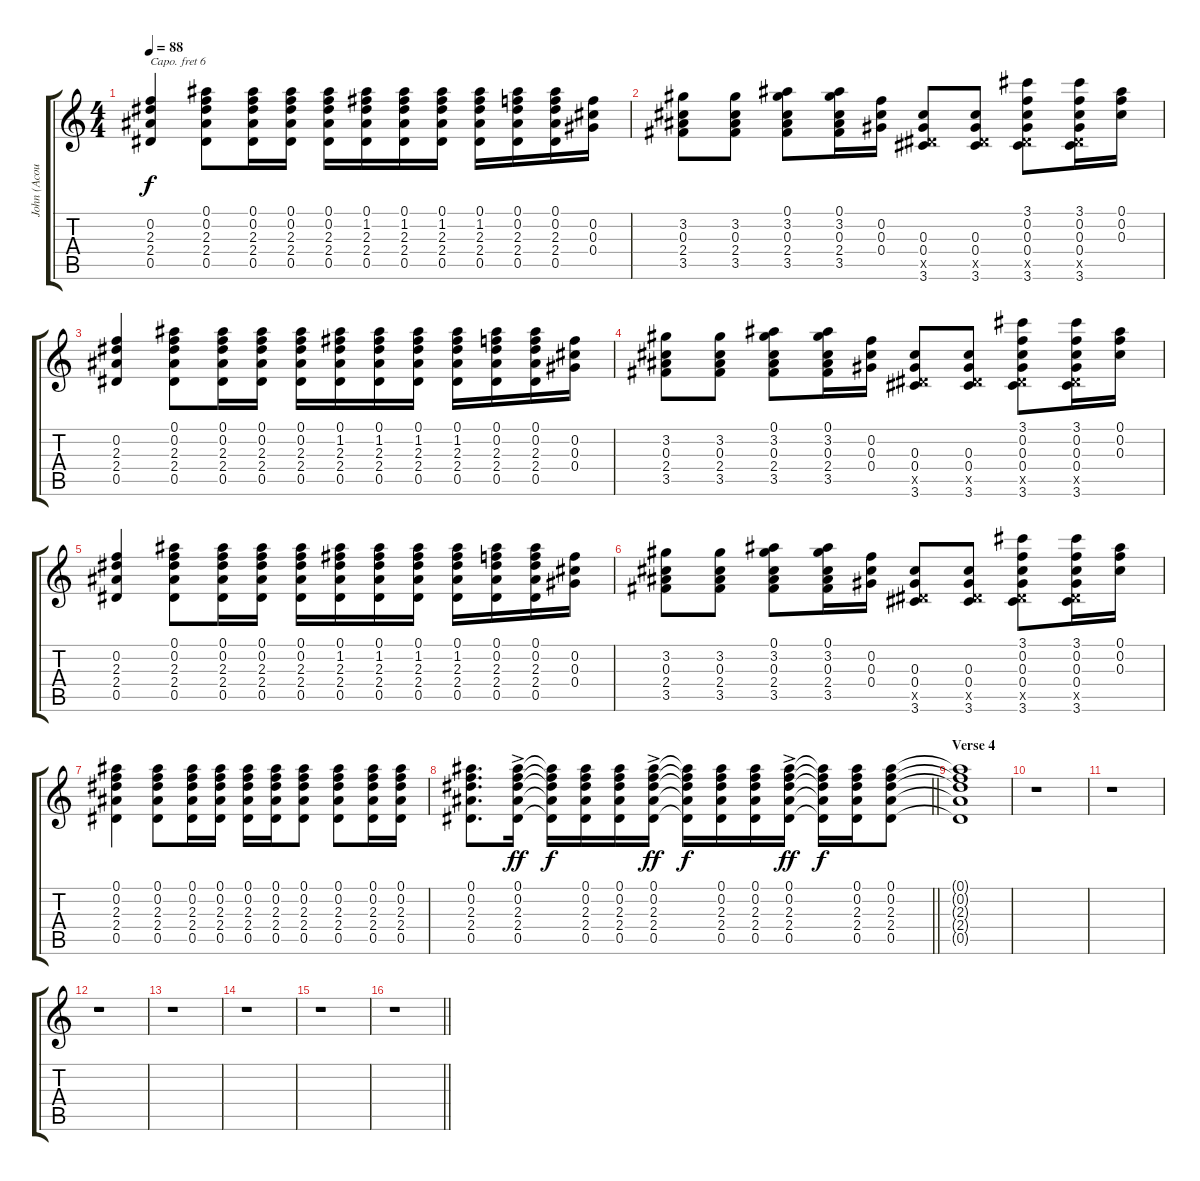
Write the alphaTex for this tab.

\track ("John (Acoustic 2)" "John (Acou") {instrument acousticguitarsteel}
\staff {score tabs}
\capo 6
\tuning (E4 B3 G3 D3 A2 E2) {hide}
\ts (4 4)
\tempo 88
\clef g2
\ks c
(0.2 2.3 2.4 0.5).4{dy f} (0.1 0.2 2.3 2.4 0.5).8 (0.1 0.2 2.3 2.4 0.5).16 (0.1 0.2 2.3 2.4 0.5).16 (0.1 0.2 2.3 2.4 0.5).16 (0.1 1.2 2.3 2.4 0.5).16 (0.1 1.2 2.3 2.4 0.5).16 (0.1 1.2 2.3 2.4 0.5).16 (0.1 1.2 2.3 2.4 0.5).16 (0.1 0.2 2.3 2.4 0.5).16 (0.1 0.2 2.3 2.4 0.5).16 (0.2 0.3 0.4).16 |
(3.2 0.3 2.4 3.5).8 (3.2 0.3 2.4 3.5).8 (0.1 3.2 0.3 2.4 3.5).8 (0.1 3.2 0.3 2.4 3.5).16 (0.2 0.3 0.4).16 (0.3 0.4 0.5{x} 3.6).8 (0.3 0.4 0.5{x} 3.6).8 (3.1 0.2 0.3 0.4 0.5{x} 3.6).8 (3.1 0.2 0.3 0.4 0.5{x} 3.6).16 (0.1 0.2 0.3).16 |
(0.2 2.3 2.4 0.5).4 (0.1 0.2 2.3 2.4 0.5).8 (0.1 0.2 2.3 2.4 0.5).16 (0.1 0.2 2.3 2.4 0.5).16 (0.1 0.2 2.3 2.4 0.5).16 (0.1 1.2 2.3 2.4 0.5).16 (0.1 1.2 2.3 2.4 0.5).16 (0.1 1.2 2.3 2.4 0.5).16 (0.1 1.2 2.3 2.4 0.5).16 (0.1 0.2 2.3 2.4 0.5).16 (0.1 0.2 2.3 2.4 0.5).16 (0.2 0.3 0.4).16 |
(3.2 0.3 2.4 3.5).8 (3.2 0.3 2.4 3.5).8 (0.1 3.2 0.3 2.4 3.5).8 (0.1 3.2 0.3 2.4 3.5).16 (0.2 0.3 0.4).16 (0.3 0.4 0.5{x} 3.6).8 (0.3 0.4 0.5{x} 3.6).8 (3.1 0.2 0.3 0.4 0.5{x} 3.6).8 (3.1 0.2 0.3 0.4 0.5{x} 3.6).16 (0.1 0.2 0.3).16 |
(0.2 2.3 2.4 0.5).4 (0.1 0.2 2.3 2.4 0.5).8 (0.1 0.2 2.3 2.4 0.5).16 (0.1 0.2 2.3 2.4 0.5).16 (0.1 0.2 2.3 2.4 0.5).16 (0.1 1.2 2.3 2.4 0.5).16 (0.1 1.2 2.3 2.4 0.5).16 (0.1 1.2 2.3 2.4 0.5).16 (0.1 1.2 2.3 2.4 0.5).16 (0.1 0.2 2.3 2.4 0.5).16 (0.1 0.2 2.3 2.4 0.5).16 (0.2 0.3 0.4).16 |
(3.2 0.3 2.4 3.5).8 (3.2 0.3 2.4 3.5).8 (0.1 3.2 0.3 2.4 3.5).8 (0.1 3.2 0.3 2.4 3.5).16 (0.2 0.3 0.4).16 (0.3 0.4 0.5{x} 3.6).8 (0.3 0.4 0.5{x} 3.6).8 (3.1 0.2 0.3 0.4 0.5{x} 3.6).8 (3.1 0.2 0.3 0.4 0.5{x} 3.6).16 (0.1 0.2 0.3).16 |
(0.1 0.2 2.3 2.4 0.5).4 (0.1 0.2 2.3 2.4 0.5).8 (0.1 0.2 2.3 2.4 0.5).16 (0.1 0.2 2.3 2.4 0.5).16 (0.1 0.2 2.3 2.4 0.5).16 (0.1 0.2 2.3 2.4 0.5).16 (0.1 0.2 2.3 2.4 0.5).8 (0.1 0.2 2.3 2.4 0.5).8 (0.1 0.2 2.3 2.4 0.5).16 (0.1 0.2 2.3 2.4 0.5).16 |
\barLineRight lightlight
(0.1 0.2 2.3 2.4 0.5).8{d} (0.1 0.2 2.3 2.4 0.5{ac}).16{dy ff} (0.1{t} 0.2{t} 2.3{t} 2.4{t} 0.5{t}).16{dy f} (0.1 0.2 2.3 2.4 0.5).16 (0.1 0.2 2.3 2.4 0.5).16 (0.1 0.2 2.3 2.4 0.5{ac}).16{dy ff} (0.1{t} 0.2{t} 2.3{t} 2.4{t} 0.5{t}).16{dy f} (0.1 0.2 2.3 2.4 0.5).16 (0.1 0.2 2.3 2.4 0.5).16 (0.1 0.2 2.3 2.4 0.5{ac}).16{dy ff} (0.1{t} 0.2{t} 2.3{t} 2.4{t} 0.5{t}).16{dy f} (0.1 0.2 2.3 2.4 0.5).16 (0.1 0.2 2.3 2.4 0.5).8 |
\section ("" "Verse 4")
(0.1{t} 0.2{t} 2.3{t} 2.4{t} 0.5{t}).1 |
r.1 |
r.1 |
r.1 |
r.1 |
r.1 |
r.1 |
\barLineRight lightlight
r.1
